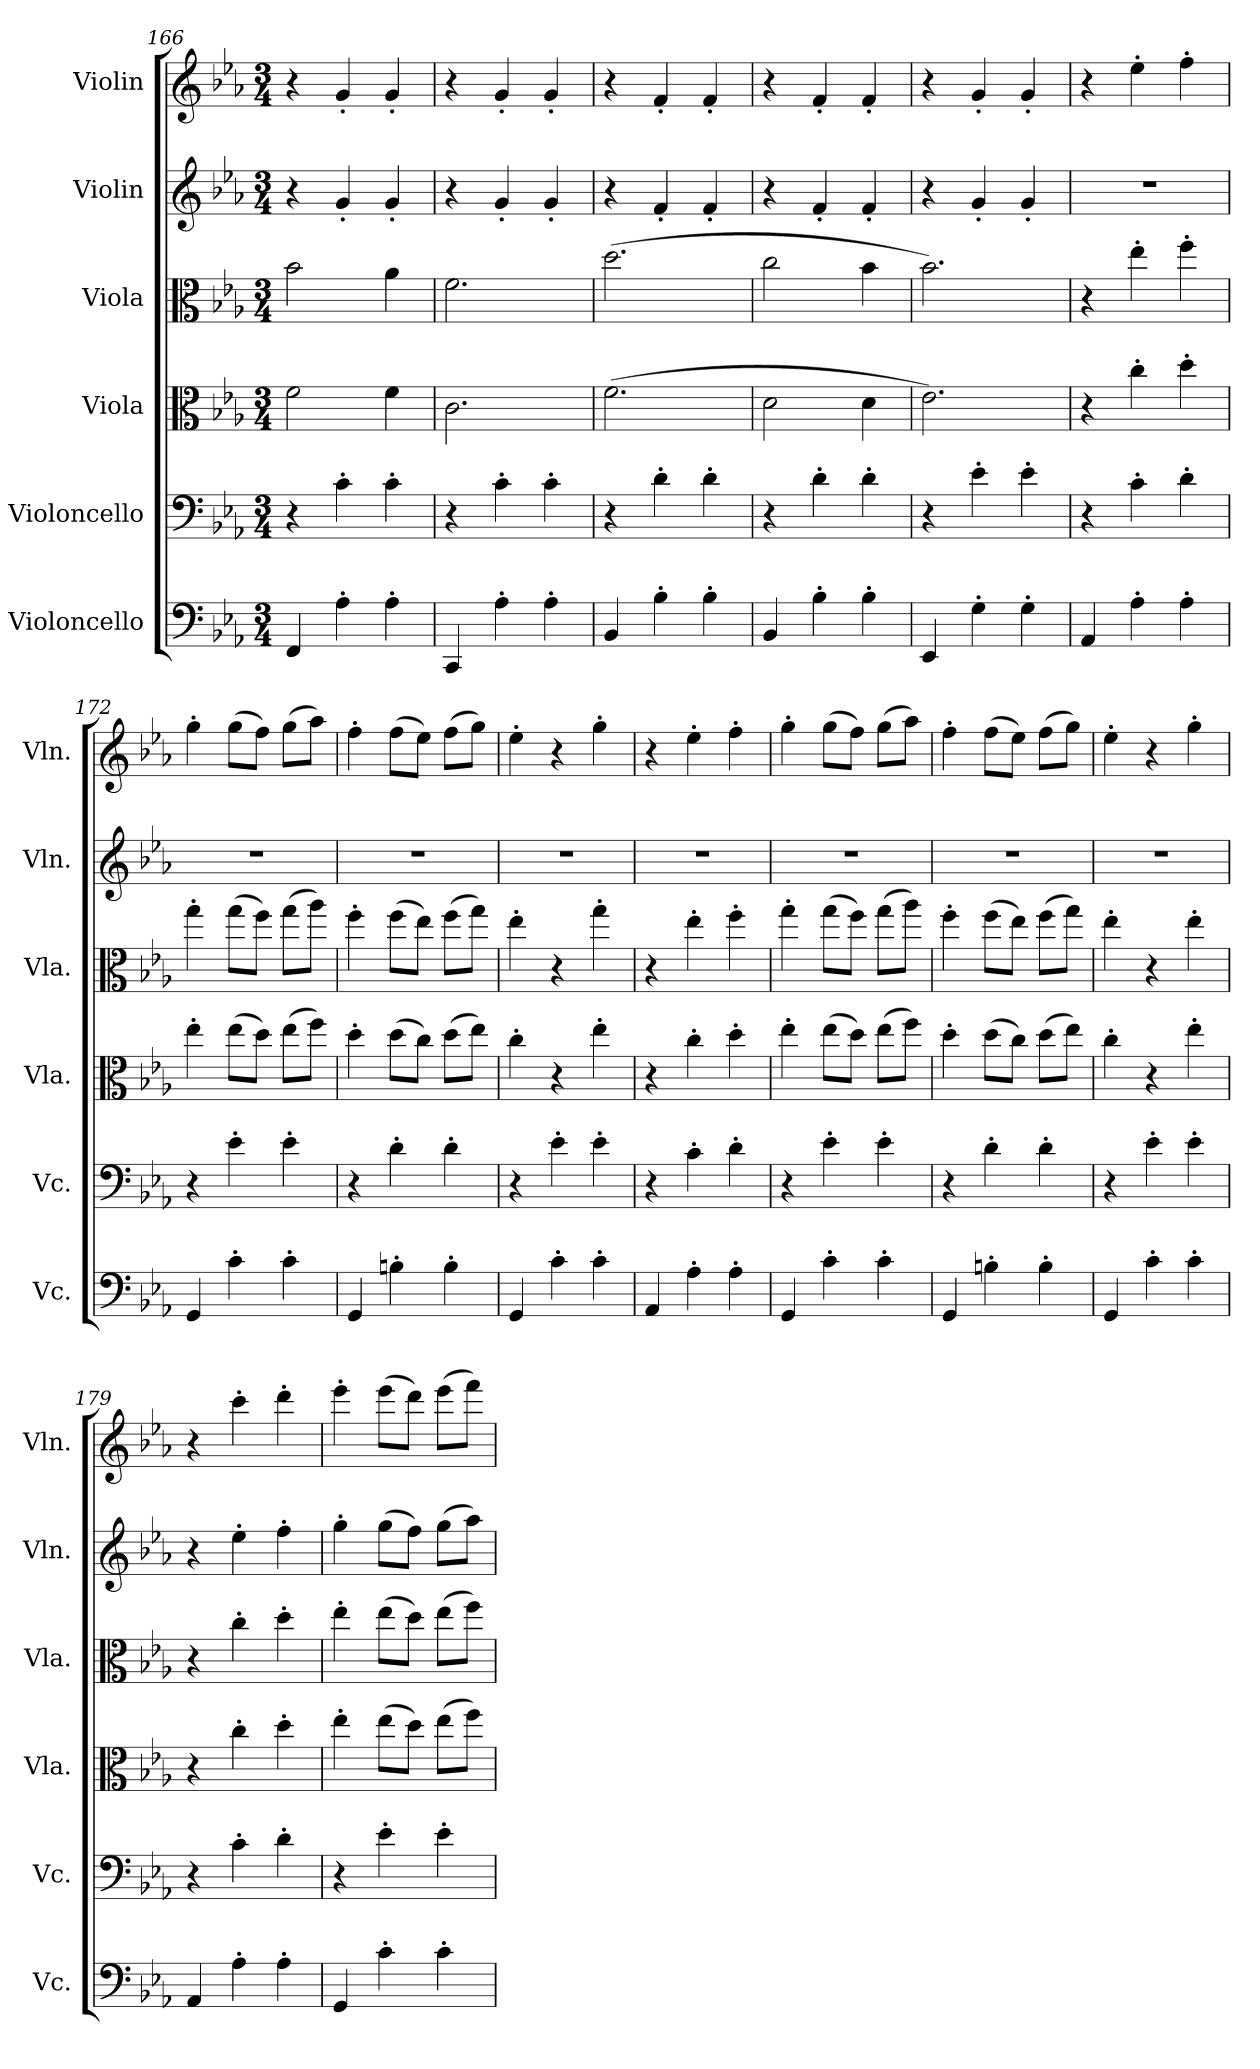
**kern	**kern	**kern	**kern	**kern	**kern
*part6	*part5	*part4	*part3	*part2	*part1
*staff6	*staff5	*staff4	*staff3	*staff2	*staff1
*I"Violoncello	*I"Violoncello	*I"Viola	*I"Viola	*I"Violin	*I"Violin
*I'Vc.	*I'Vc.	*I'Vla.	*I'Vla.	*I'Vln.	*I'Vln.
*clefF4	*clefF4	*clefC3	*clefC3	*clefG2	*clefG2
*k[b-e-a-]	*k[b-e-a-]	*k[b-e-a-]	*k[b-e-a-]	*k[b-e-a-]	*k[b-e-a-]
*M3/4	*M3/4	*M3/4	*M3/4	*M3/4	*M3/4
=166	=166	=166	=166	=166	=166
4FF/	4r	2f\	2b-\	4r	4r
4A-'\	4c'\	.	.	4g'/	4g'/
4A-'\	4c'\	4f\	4a-\	4g'/	4g'/
=167	=167	=167	=167	=167	=167
4CC/	4r	2.c\	2.f\	4r	4r
4A-'\	4c'\	.	.	4g'/	4g'/
4A-'\	4c'\	.	.	4g'/	4g'/
=168	=168	=168	=168	=168	=168
4BB-/	4r	(>2.f\	(>2.dd\	4r	4r
4B-'\	4d'\	.	.	4f'/	4f'/
4B-'\	4d'\	.	.	4f'/	4f'/
=169	=169	=169	=169	=169	=169
4BB-/	4r	2d\	2cc\	4r	4r
4B-'\	4d'\	.	.	4f'/	4f'/
4B-'\	4d'\	4d\	4b-\	4f'/	4f'/
!!LO:LB:g=z
=170	=170	=170	=170	=170	=170
4EE-/	4r	2.e-\)	2.b-\)	4r	4r
4G'\	4e-'\	.	.	4g'/	4g'/
4G'\	4e-'\	.	.	4g'/	4g'/
=171	=171	=171	=171	=171	=171
4AA-/	4r	4r	4r	2.r	4r
4A-'\	4c'\	4cc'\	4ee-'\	.	4ee-'\
4A-'\	4d'\	4dd'\	4ff'\	.	4ff'\
=172	=172	=172	=172	=172	=172
4GG/	4r	4ee-'\	4gg'\	2.r	4gg'\
4c'\	4e-'\	(>8ee-\L	(>8gg\L	.	(>8gg\L
.	.	8dd\J)	8ff\J)	.	8ff\J)
4c'\	4e-'\	(>8ee-\L	(>8gg\L	.	(>8gg\L
.	.	8ff\J)	8aa-\J)	.	8aa-\J)
=173	=173	=173	=173	=173	=173
4GG/	4r	4dd'\	4ff'\	2.r	4ff'\
4Bn'\	4d'\	(>8dd\L	(>8ff\L	.	(>8ff\L
.	.	8cc\J)	8ee-\J)	.	8ee-\J)
4B'\	4d'\	(>8dd\L	(>8ff\L	.	(>8ff\L
.	.	8ee-\J)	8gg\J)	.	8gg\J)
=174	=174	=174	=174	=174	=174
4GG/	4r	4cc'\	4ee-'\	2.r	4ee-'\
4c'\	4e-'\	4r	4r	.	4r
4c'\	4e-'\	4ee-'\	4gg'\	.	4gg'\
=175	=175	=175	=175	=175	=175
4AA-/	4r	4r	4r	2.r	4r
4A-'\	4c'\	4cc'\	4ee-'\	.	4ee-'\
4A-'\	4d'\	4dd'\	4ff'\	.	4ff'\
=176	=176	=176	=176	=176	=176
4GG/	4r	4ee-'\	4gg'\	2.r	4gg'\
4c'\	4e-'\	(>8ee-\L	(>8gg\L	.	(>8gg\L
.	.	8dd\J)	8ff\J)	.	8ff\J)
4c'\	4e-'\	(>8ee-\L	(>8gg\L	.	(>8gg\L
.	.	8ff\J)	8aa-\J)	.	8aa-\J)
!!LO:PB:g=z
=177	=177	=177	=177	=177	=177
4GG/	4r	4dd'\	4ff'\	2.r	4ff'\
4Bn'\	4d'\	(>8dd\L	(>8ff\L	.	(>8ff\L
.	.	8cc\J)	8ee-\J)	.	8ee-\J)
4B'\	4d'\	(>8dd\L	(>8ff\L	.	(>8ff\L
.	.	8ee-\J)	8gg\J)	.	8gg\J)
=178	=178	=178	=178	=178	=178
4GG/	4r	4cc'\	4ee-'\	2.r	4ee-'\
4c'\	4e-'\	4r	4r	.	4r
4c'\	4e-'\	4ee-'\	4ee-'\	.	4gg'\
=179	=179	=179	=179	=179	=179
4AA-/	4r	4r	4r	4r	4r
4A-'\	4c'\	4cc'\	4cc'\	4ee-'\	4ccc'\
4A-'\	4d'\	4dd'\	4dd'\	4ff'\	4ddd'\
=180	=180	=180	=180	=180	=180
4GG/	4r	4ee-'\	4ee-'\	4gg'\	4eee-'\
4c'\	4e-'\	(>8ee-\L	(>8ee-\L	(>8gg\L	(>8eee-\L
.	.	8dd\J)	8dd\J)	8ff\J)	8ddd\J)
4c'\	4e-'\	(>8ee-\L	(>8ee-\L	(>8gg\L	(>8eee-\L
.	.	8ff\J)	8ff\J)	8aa-\J)	8fff\J)
=	=	=	=	=	=
*-	*-	*-	*-	*-	*-
